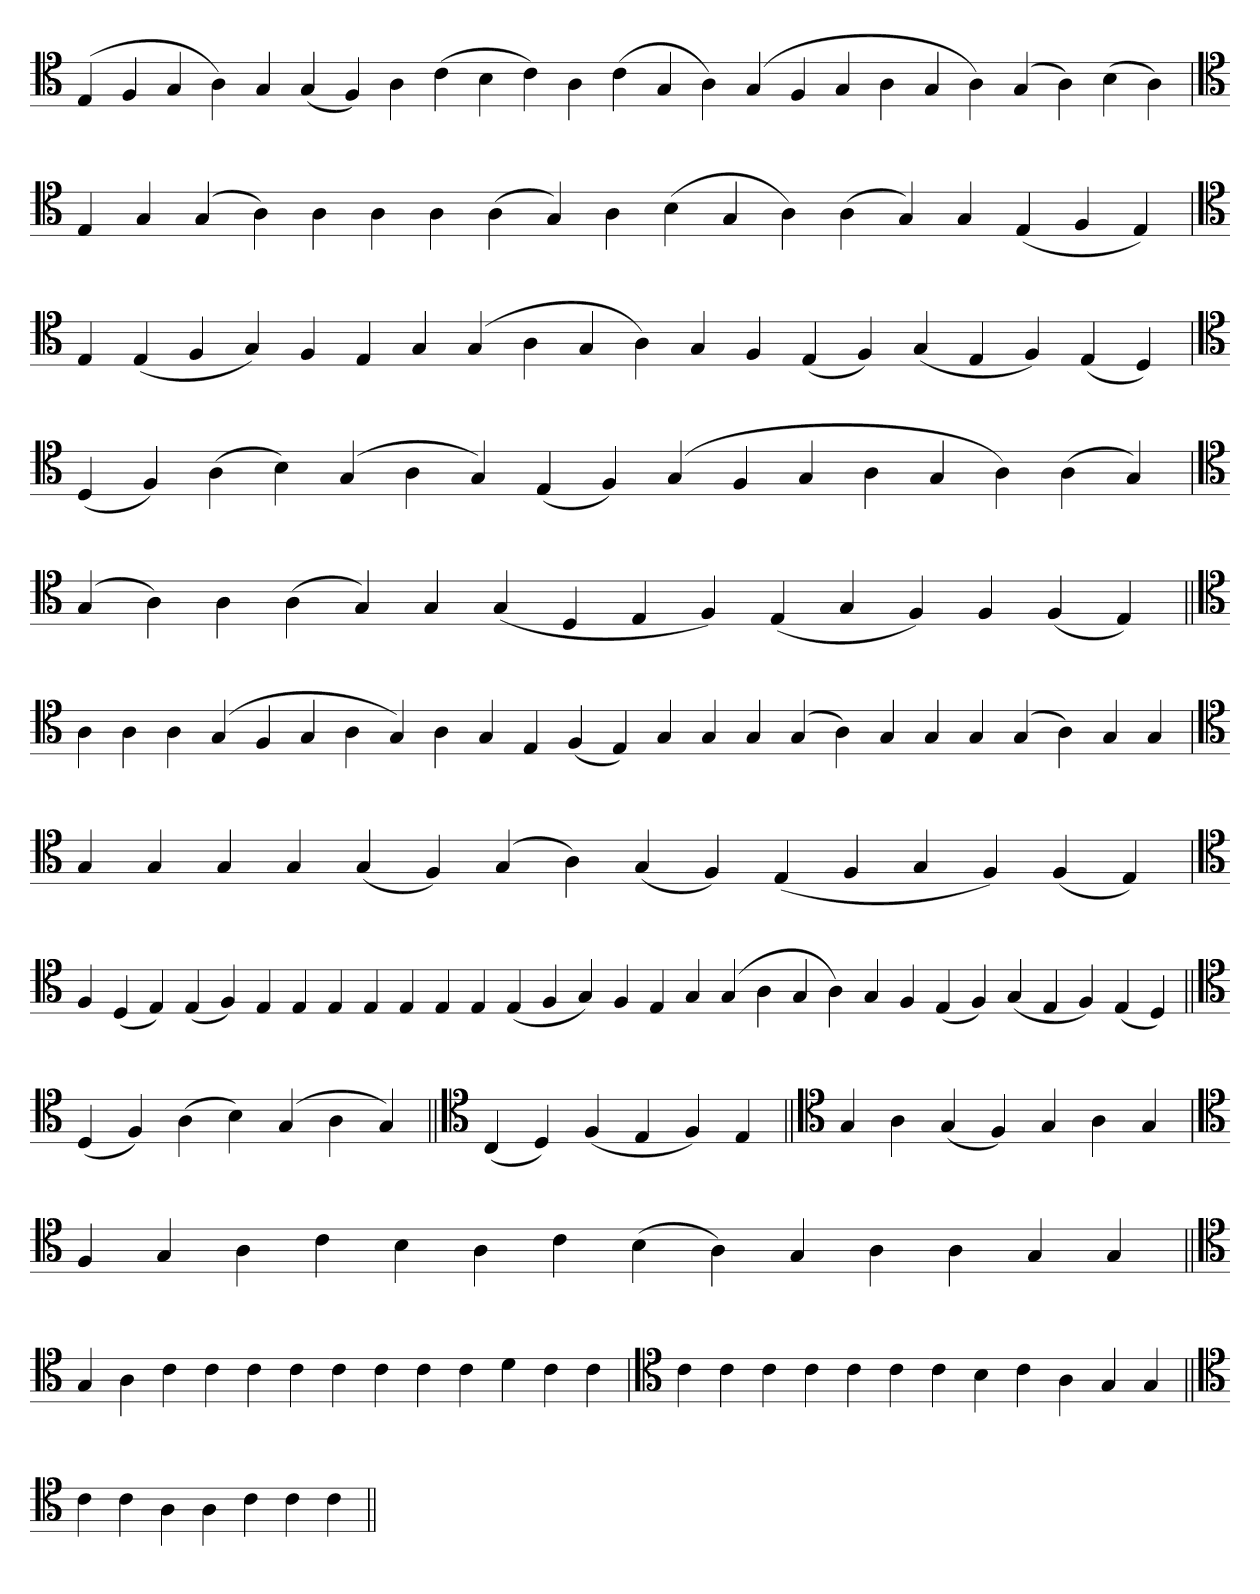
**kern
*part1
*staff1
*clefC4
=
(4E
4F
4G
4A)
4G
(4G
4F)
4A
(4c
4B
4c)
4A
(4c
4G
4A)
(4G
4F
4G
4A
4G
4A)
(4G
4A)
(4B
4A)
=
*clefC4
4E
4G
(4G
4A)
4A
4A
4A
(4A
4G)
4A
(4B
4G
4A)
(4A
4G)
4G
(4E
4F
4E)
=`
*clefC4
4E
(4E
4F
4G)
4F
4E
4G
(4G
4A
4G
4A)
4G
4F
(4E
4F)
(4G
4E
4F)
(4E
4D)
=
*clefC4
(4D
4F)
(4A
4B)
(4G
4A
4G)
(4E
4F)
(4G
4F
4G
4A
4G
4A)
(4A
4G)
=`
*clefC4
(4G
4A)
4A
(4A
4G)
4G
(4G
4D
4E
4F)
(4E
4G
4F)
4F
(4F
4E)
=||
*clefC4
4A
4A
4A
(4G
4F
4G
4A
4G)
4A
4G
4E
(4F
4E)
4G
4G
4G
(4G
4A)
4G
4G
4G
(4G
4A)
4G
4G
=`
*clefC4
4G
4G
4G
4G
(4G
4F)
(4G
4A)
(4G
4F)
(4E
4F
4G
4F)
(4F
4E)
='
*clefC4
4F
(4D
4E)
(4E
4F)
4E
4E
4E
4E
4E
4E
4E
(4E
4F
4G)
4F
4E
4G
(4G
4A
4G
4A)
4G
4F
(4E
4F)
(4G
4E
4F)
(4E
4D)
=||
*clefC4
(4D
4F)
(4A
4B)
(4G
4A
4G)
=||
*clefC4
(4C
4D)
(4F
4E
4F)
4E
=||
*clefC4
4G
4A
(4G
4F)
4G
4A
4G
=`
*clefC4
4F
4G
4A
4c
4B
4A
4c
(4B
4A)
4G
4A
4A
4G
4G
=||
*clefC4
4G
4A
4c
4c
4c
4c
4c
4c
4c
4c
4d
4c
4c
=
*clefC4
4c
4c
4c
4c
4c
4c
4c
4B
4c
4A
4G
4G
=||
*clefC4
4c
4c
4A
4A
4c
4c
4c
=||
*-
